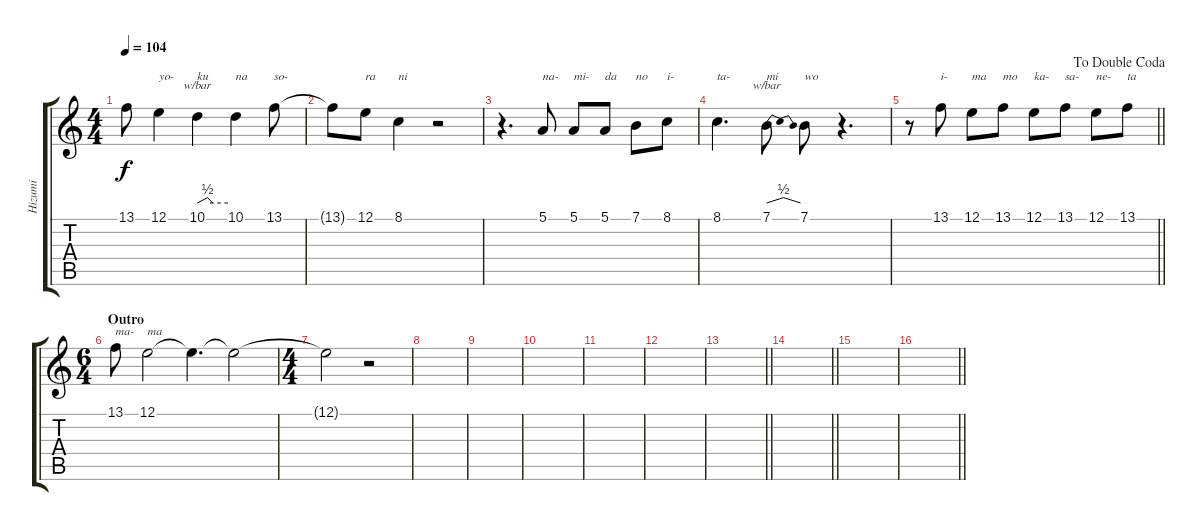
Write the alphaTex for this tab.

\track ("Hizumi" "Hizumi") {instrument brightacousticpiano}
\staff {score tabs}
\tuning (E4 B3 G3 D3 A2 E2) {hide}
\ts (4 4)
\tempo 104
\clef g2
\ks aminor
13.1{t}.8{dy f} 12.1.4{txt "yo-"} 10.1.4{tbe (custom default 0 0 20 2 30 0 60 0) txt "ku"} 10.1.4{txt "na"} 13.1.8{txt "so-"} |
13.1{t}.8 12.1.8{txt "ra"} 8.1.4{txt "ni"} r.2 |
r.4{d} 5.1.8{txt "na-"} 5.1.8{txt "mi-"} 5.1.8{txt "da"} 7.1.8{txt "no"} 8.1.8{txt "i-"} |
8.1.4{d txt "ta-"} 7.1.8{tbe (dip default 0 0 30 2 60 0) txt "mi"} 7.1.8{txt "wo"} r.4{d} |
\jump dadoublecoda
\barLineRight lightlight
r.8 13.1.8{txt "i-"} 12.1.8{txt "ma"} 13.1.8{txt "mo"} 12.1.8{txt "ka-"} 13.1.8{txt "sa-"} 12.1.8{txt "ne-"} 13.1.8{txt "ta"} |
\ts (6 4)
\section ("" "Outro")
13.1.8{txt "ma-"} 12.1.2{txt "ma"} 12.1{t}.4{d} 12.1{t}.2 |
\ts (4 4)
\ks c
12.1{t}.2 r.2 |
|
|
|
|
|
\barLineRight lightlight
|
\barLineRight lightlight
|
\ks aminor
|
\barLineRight lightlight
\ks c
